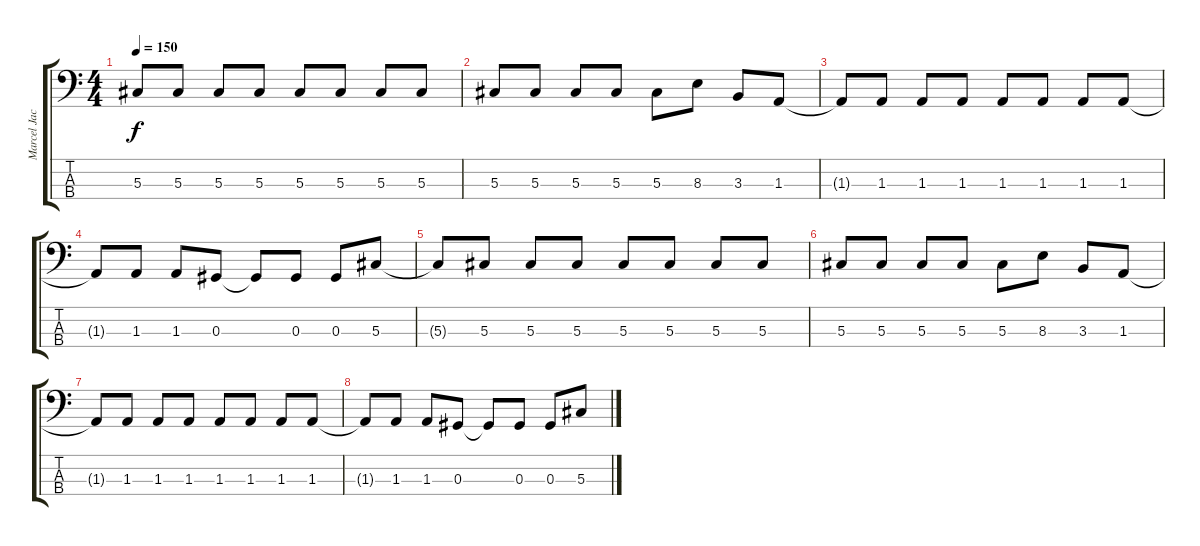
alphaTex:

\track ("Marcel Jacob" "Marcel Jac") {instrument electricbassfinger}
\staff {score tabs}
\tuning (Gb2 Db2 Ab1 Eb1) {hide}
\ts (4 4)
\tempo 150
\clef f4
\ks c
5.3{t}.8{dy f} 5.3.8 5.3.8 5.3.8 5.3.8 5.3.8 5.3.8 5.3.8 |
5.3.8 5.3.8 5.3.8 5.3.8 5.3.8 8.3.8 3.3.8 1.3.8 |
1.3{t}.8 1.3.8 1.3.8 1.3.8 1.3.8 1.3.8 1.3.8 1.3.8 |
1.3{t}.8 1.3.8 1.3.8 0.3.8 0.3{t}.8 0.3.8 0.3.8 5.3.8 |
5.3{t}.8 5.3.8 5.3.8 5.3.8 5.3.8 5.3.8 5.3.8 5.3.8 |
5.3.8 5.3.8 5.3.8 5.3.8 5.3.8 8.3.8 3.3.8 1.3.8 |
1.3{t}.8 1.3.8 1.3.8 1.3.8 1.3.8 1.3.8 1.3.8 1.3.8 |
1.3{t}.8 1.3.8 1.3.8 0.3.8 0.3{t}.8 0.3.8 0.3.8 5.3.8
